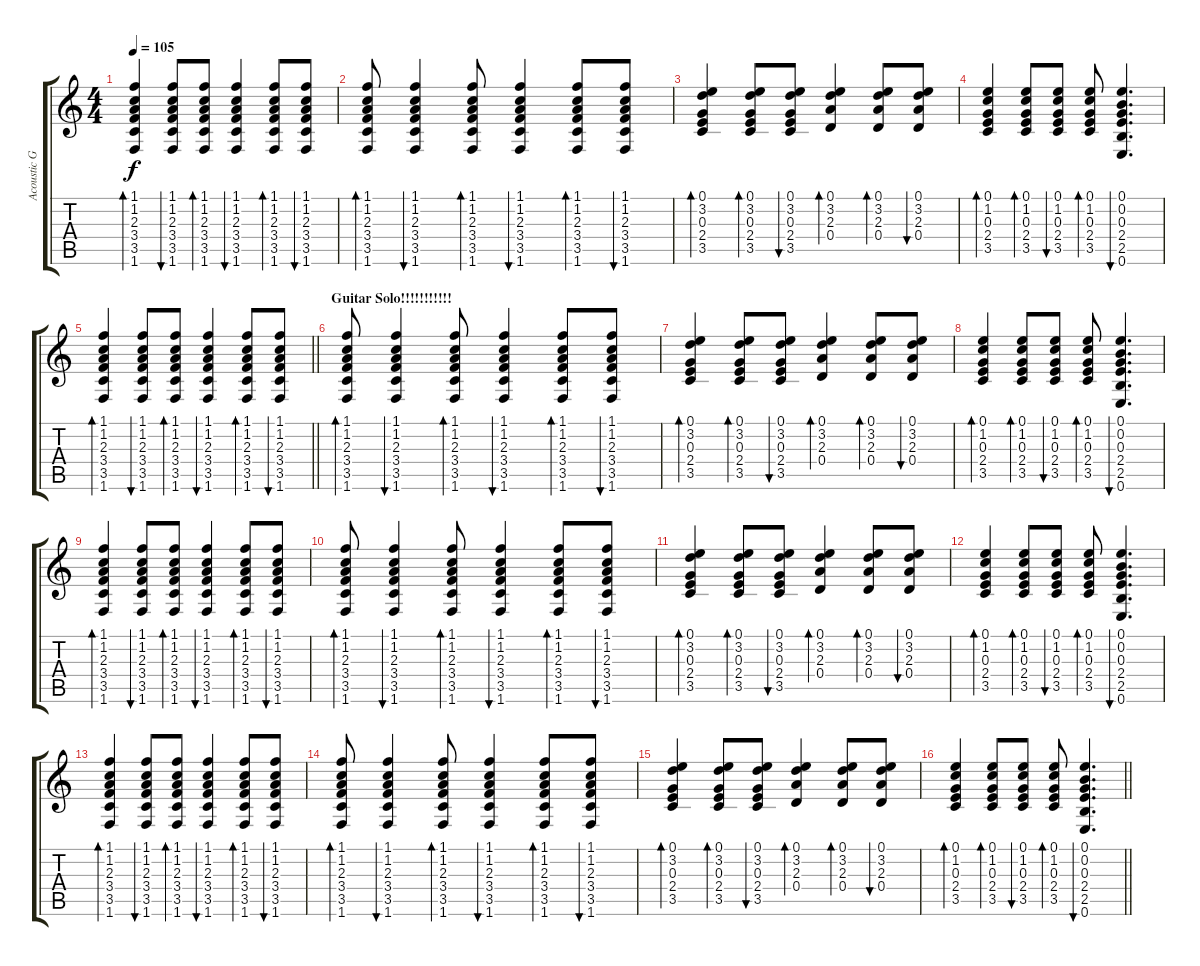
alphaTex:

\track ("Acoustic Gtr " "Acoustic G") {instrument acousticguitarsteel}
\staff {score tabs}
\tuning (E4 B3 G3 D3 A2 E2) {hide}
\ts (4 4)
\tempo 105
\clef g2
\ks c
(1.1 1.2 2.3 3.4 3.5 1.6).4{bd 60 dy f} (1.1 1.2 2.3 3.4 3.5 1.6).8{bu 60} (1.1 1.2 2.3 3.4 3.5 1.6).8{bd 60} (1.1 1.2 2.3 3.4 3.5 1.6).4{bu 60} (1.1 1.2 2.3 3.4 3.5 1.6).8{bd 60} (1.1 1.2 2.3 3.4 3.5 1.6).8{bu 60} |
(1.1 1.2 2.3 3.4 3.5 1.6).8{bd 60} (1.1 1.2 2.3 3.4 3.5 1.6).4{bu 60} (1.1 1.2 2.3 3.4 3.5 1.6).8{bd 60} (1.1 1.2 2.3 3.4 3.5 1.6).4{bu 60} (1.1 1.2 2.3 3.4 3.5 1.6).8{bd 60} (1.1 1.2 2.3 3.4 3.5 1.6).8{bu 60} |
(0.1 3.2 0.3 2.4 3.5).4{bd 60} (0.1 3.2 0.3 2.4 3.5).8{bd 60} (0.1 3.2 0.3 2.4 3.5).8{bu 60} (0.1 3.2 2.3 0.4).4{bd 60} (0.1 3.2 2.3 0.4).8{bd 60} (0.1 3.2 2.3 0.4).8{bu 60} |
(0.1 1.2 0.3 2.4 3.5).4{bd 60} (0.1 1.2 0.3 2.4 3.5).8{bd 60} (0.1 1.2 0.3 2.4 3.5).8{bu 60} (0.1 1.2 0.3 2.4 3.5).8{bd 60} (0.1 0.2 0.3 2.4 2.5 0.6).4{d bu 60} |
\barLineRight lightlight
(1.1 1.2 2.3 3.4 3.5 1.6).4{bd 60} (1.1 1.2 2.3 3.4 3.5 1.6).8{bu 60} (1.1 1.2 2.3 3.4 3.5 1.6).8{bd 60} (1.1 1.2 2.3 3.4 3.5 1.6).4{bu 60} (1.1 1.2 2.3 3.4 3.5 1.6).8{bd 60} (1.1 1.2 2.3 3.4 3.5 1.6).8{bu 60} |
\section ("" "Guitar Solo!!!!!!!!!!!")
(1.1 1.2 2.3 3.4 3.5 1.6).8{bd 60} (1.1 1.2 2.3 3.4 3.5 1.6).4{bu 60} (1.1 1.2 2.3 3.4 3.5 1.6).8{bd 60} (1.1 1.2 2.3 3.4 3.5 1.6).4{bu 60} (1.1 1.2 2.3 3.4 3.5 1.6).8{bd 60} (1.1 1.2 2.3 3.4 3.5 1.6).8{bu 60} |
(0.1 3.2 0.3 2.4 3.5).4{bd 60} (0.1 3.2 0.3 2.4 3.5).8{bd 60} (0.1 3.2 0.3 2.4 3.5).8{bu 60} (0.1 3.2 2.3 0.4).4{bd 60} (0.1 3.2 2.3 0.4).8{bd 60} (0.1 3.2 2.3 0.4).8{bu 60} |
(0.1 1.2 0.3 2.4 3.5).4{bd 60} (0.1 1.2 0.3 2.4 3.5).8{bd 60} (0.1 1.2 0.3 2.4 3.5).8{bu 60} (0.1 1.2 0.3 2.4 3.5).8{bd 60} (0.1 0.2 0.3 2.4 2.5 0.6).4{d bu 60} |
(1.1 1.2 2.3 3.4 3.5 1.6).4{bd 60} (1.1 1.2 2.3 3.4 3.5 1.6).8{bu 60} (1.1 1.2 2.3 3.4 3.5 1.6).8{bd 60} (1.1 1.2 2.3 3.4 3.5 1.6).4{bu 60} (1.1 1.2 2.3 3.4 3.5 1.6).8{bd 60} (1.1 1.2 2.3 3.4 3.5 1.6).8{bu 60} |
(1.1 1.2 2.3 3.4 3.5 1.6).8{bd 60} (1.1 1.2 2.3 3.4 3.5 1.6).4{bu 60} (1.1 1.2 2.3 3.4 3.5 1.6).8{bd 60} (1.1 1.2 2.3 3.4 3.5 1.6).4{bu 60} (1.1 1.2 2.3 3.4 3.5 1.6).8{bd 60} (1.1 1.2 2.3 3.4 3.5 1.6).8{bu 60} |
(0.1 3.2 0.3 2.4 3.5).4{bd 60} (0.1 3.2 0.3 2.4 3.5).8{bd 60} (0.1 3.2 0.3 2.4 3.5).8{bu 60} (0.1 3.2 2.3 0.4).4{bd 60} (0.1 3.2 2.3 0.4).8{bd 60} (0.1 3.2 2.3 0.4).8{bu 60} |
(0.1 1.2 0.3 2.4 3.5).4{bd 60} (0.1 1.2 0.3 2.4 3.5).8{bd 60} (0.1 1.2 0.3 2.4 3.5).8{bu 60} (0.1 1.2 0.3 2.4 3.5).8{bd 60} (0.1 0.2 0.3 2.4 2.5 0.6).4{d bu 60} |
(1.1 1.2 2.3 3.4 3.5 1.6).4{bd 60} (1.1 1.2 2.3 3.4 3.5 1.6).8{bu 60} (1.1 1.2 2.3 3.4 3.5 1.6).8{bd 60} (1.1 1.2 2.3 3.4 3.5 1.6).4{bu 60} (1.1 1.2 2.3 3.4 3.5 1.6).8{bd 60} (1.1 1.2 2.3 3.4 3.5 1.6).8{bu 60} |
(1.1 1.2 2.3 3.4 3.5 1.6).8{bd 60} (1.1 1.2 2.3 3.4 3.5 1.6).4{bu 60} (1.1 1.2 2.3 3.4 3.5 1.6).8{bd 60} (1.1 1.2 2.3 3.4 3.5 1.6).4{bu 60} (1.1 1.2 2.3 3.4 3.5 1.6).8{bd 60} (1.1 1.2 2.3 3.4 3.5 1.6).8{bu 60} |
(0.1 3.2 0.3 2.4 3.5).4{bd 60} (0.1 3.2 0.3 2.4 3.5).8{bd 60} (0.1 3.2 0.3 2.4 3.5).8{bu 60} (0.1 3.2 2.3 0.4).4{bd 60} (0.1 3.2 2.3 0.4).8{bd 60} (0.1 3.2 2.3 0.4).8{bu 60} |
\barLineRight lightlight
(0.1 1.2 0.3 2.4 3.5).4{bd 60} (0.1 1.2 0.3 2.4 3.5).8{bd 60} (0.1 1.2 0.3 2.4 3.5).8{bu 60} (0.1 1.2 0.3 2.4 3.5).8{bd 60} (0.1 0.2 0.3 2.4 2.5 0.6).4{d bu 60}
